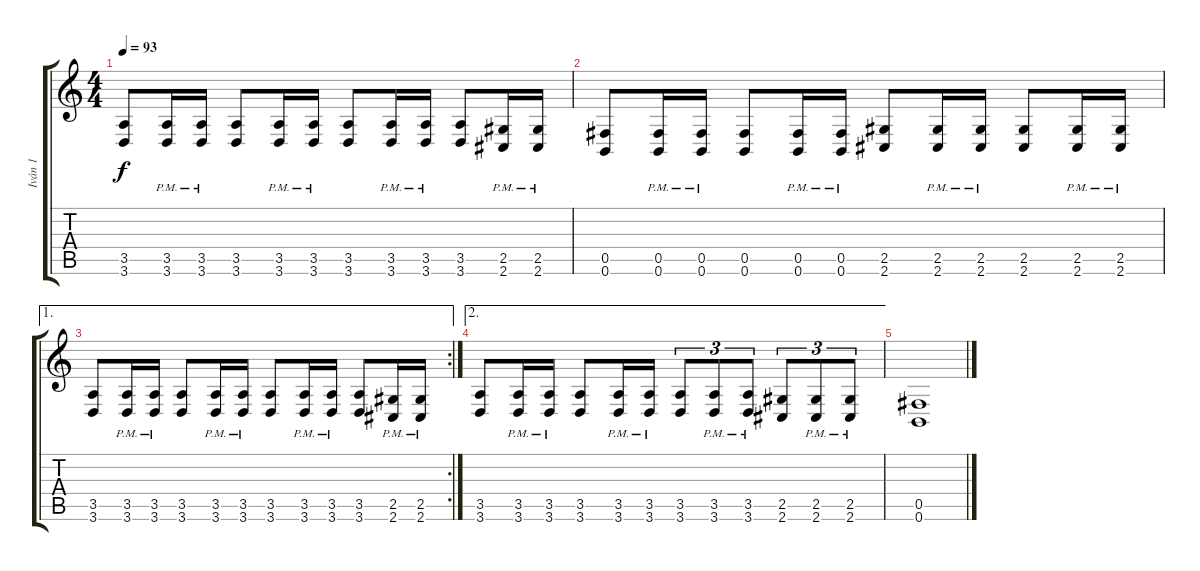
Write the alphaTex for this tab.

\track ("Iván 1" "Iván 1") {instrument distortionguitar}
\staff {score tabs}
\tuning (Db4 Ab3 E3 B2 Gb2 B1) {hide}
\ts (4 4)
\tempo 93
\clef g2
\ks c
(3.5 3.6).8{dy f} (3.5 3.6{pm}).16 (3.5 3.6{pm}).16 (3.5 3.6).8 (3.5 3.6{pm}).16 (3.5 3.6{pm}).16 (3.5 3.6).8 (3.5 3.6{pm}).16 (3.5 3.6{pm}).16 (3.5 3.6).8 (2.5 2.6{pm}).16 (2.5 2.6{pm}).16 |
(0.5 0.6).8 (0.5 0.6{pm}).16 (0.5 0.6{pm}).16 (0.5 0.6).8 (0.5 0.6{pm}).16 (0.5 0.6{pm}).16 (2.5 2.6).8 (2.5 2.6{pm}).16 (2.5 2.6{pm}).16 (2.5 2.6).8 (2.5 2.6{pm}).16 (2.5 2.6{pm}).16 |
\ae 1
\rc 2
(3.5 3.6).8 (3.5 3.6{pm}).16 (3.5 3.6{pm}).16 (3.5 3.6).8 (3.5 3.6{pm}).16 (3.5 3.6{pm}).16 (3.5 3.6).8 (3.5 3.6{pm}).16 (3.5 3.6{pm}).16 (3.5 3.6).8 (2.5 2.6{pm}).16 (2.5 2.6{pm}).16 |
\ae 2
(3.5 3.6).8 (3.5 3.6{pm}).16 (3.5 3.6{pm}).16 (3.5 3.6).8 (3.5 3.6{pm}).16 (3.5 3.6{pm}).16 (3.5 3.6).8{tu (3 2)} (3.5 3.6{pm}).8{tu (3 2)} (3.5 3.6{pm}).8{tu (3 2)} (2.5 2.6).8{tu (3 2)} (2.5 2.6{pm}).8{tu (3 2)} (2.5 2.6{pm}).8{tu (3 2)} |
(0.5 0.6).1{volume 0}
